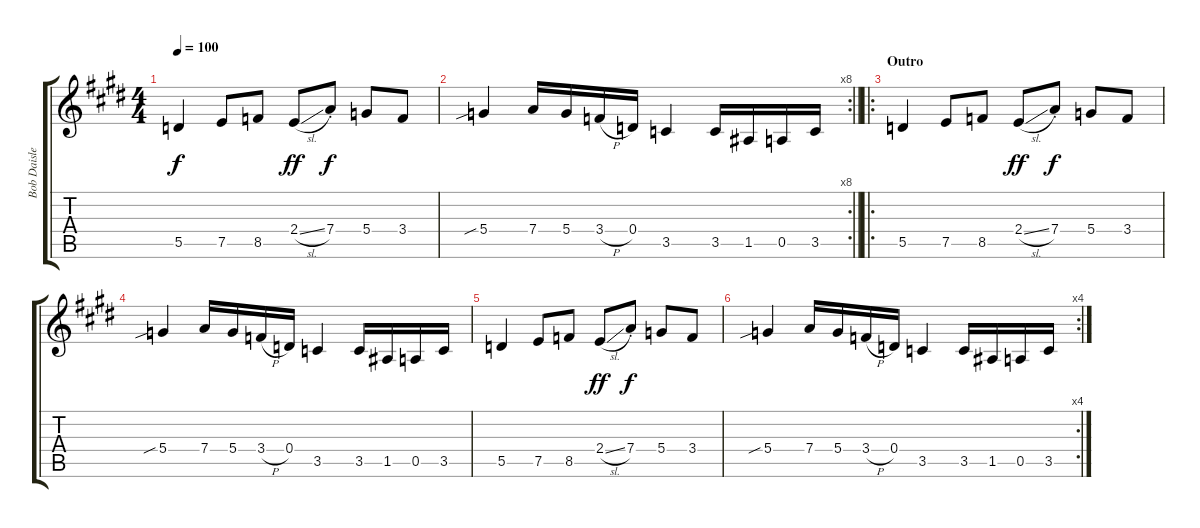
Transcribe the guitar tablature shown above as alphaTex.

\track ("Bob Daisley" "Bob Daisle") {instrument electricbasspick}
\staff {score tabs}
\tuning (E4 B3 G3 D3 A2 E2) {hide}
\ts (4 4)
\tempo 100
\clef g2
\ks e
5.5.4{dy f} 7.5.8 8.5.8 2.4{sl}.8{dy ff} 7.4{st}.8{dy f} 5.4.8 3.4.8 |
\rc 8
\barLineRight lightlight
5.4{sib}.4 7.4.16 5.4.16 3.4{h}.16 0.4.16 3.5.4 3.5.16 1.5.16 0.5.16 3.5.16 |
\ro
\section ("" "Outro")
5.5.4 7.5.8 8.5.8 2.4{sl}.8{dy ff} 7.4{st}.8{dy f} 5.4.8 3.4.8 |
5.4{sib}.4 7.4.16 5.4.16 3.4{h}.16 0.4.16 3.5.4 3.5.16 1.5.16 0.5.16 3.5.16 |
5.5.4 7.5.8 8.5.8 2.4{sl}.8{dy ff} 7.4{st}.8{dy f} 5.4.8 3.4.8 |
\rc 4
5.4{sib}.4 7.4.16 5.4.16 3.4{h}.16 0.4.16 3.5.4 3.5.16 1.5.16 0.5.16 3.5.16
